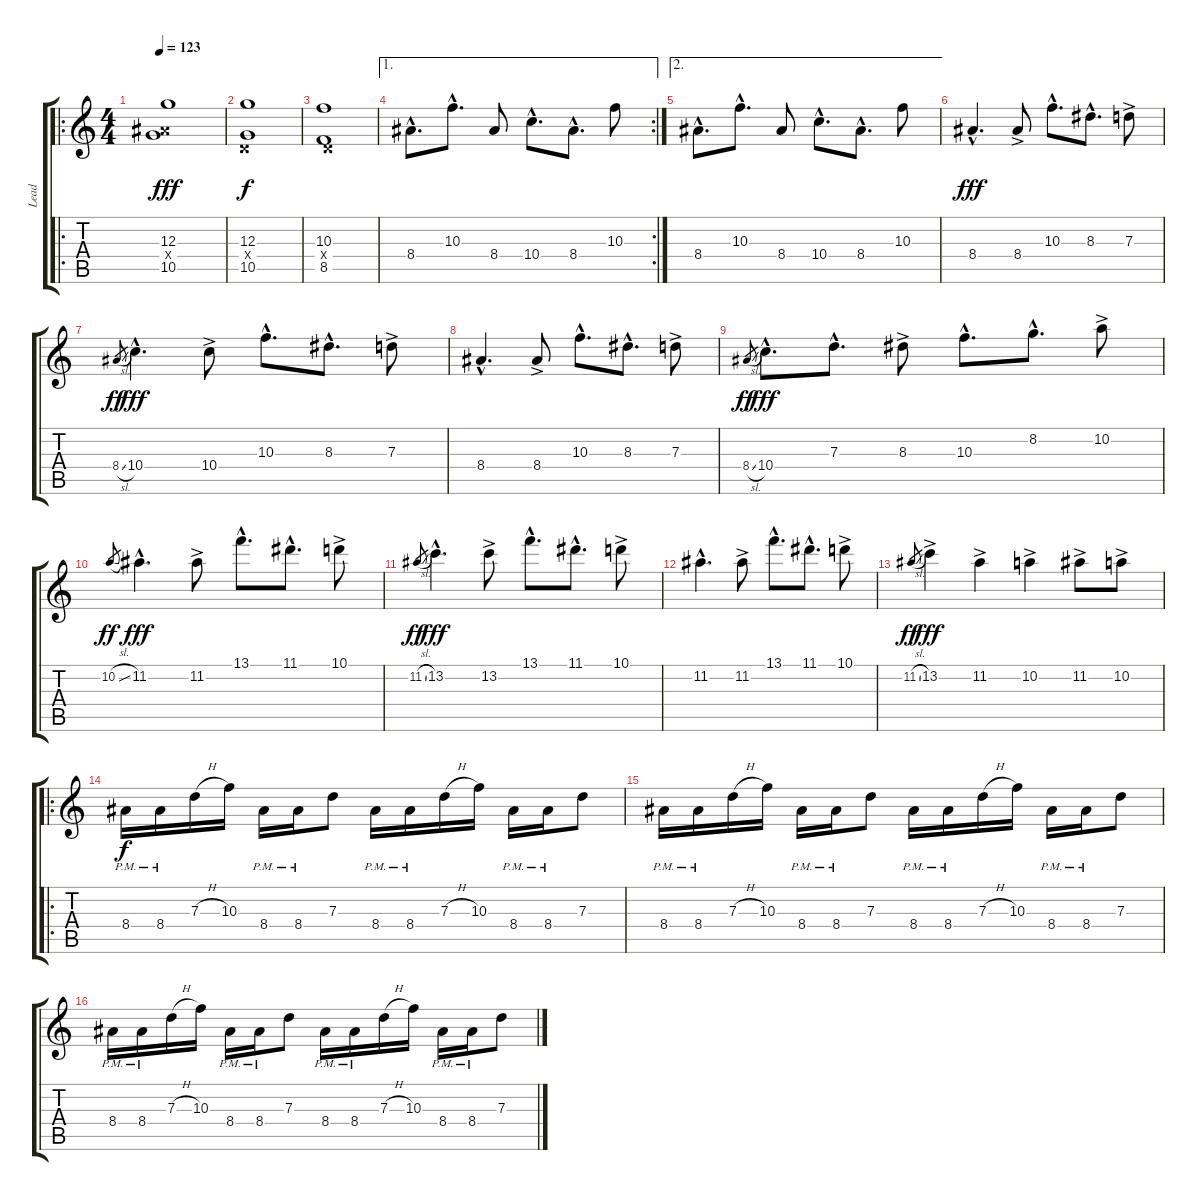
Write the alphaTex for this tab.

\track ("Lead" "Lead") {instrument distortionguitar}
\staff {score tabs}
\tuning (E4 B3 G3 D3 A2 E2) {hide}
\ro
\ts (4 4)
\tempo 123
\clef g2
\ks c
(12.3 8.4{x} 10.5).1{dy fff instrument distortionguitar} |
(12.3 0.4{x} 10.5).1{dy f} |
(10.3 0.4{x} 8.5).1 |
\ae 1
\rc 2
8.4{hac}.8{d} 10.3{hac}.8{d} 8.4.8 10.4{hac}.8{d} 8.4{hac}.8{d} 10.3.8 |
\ae 2
8.4{hac}.8{d} 10.3{hac}.8{d} 8.4.8 10.4{hac}.8{d} 8.4{hac}.8{d} 10.3.8 |
8.4{hac}.4{d dy fff} 8.4{ac}.8 10.3{hac}.8{d} 8.3{hac}.8{d} 7.3{ac}.8 |
8.4{sl}.8{gr dy ff} 10.4{hac}.4{d dy fff} 10.4{ac}.8 10.3{hac}.8{d} 8.3{hac}.8{d} 7.3{ac}.8 |
8.4{hac}.4{d} 8.4{ac}.8 10.3{hac}.8{d} 8.3{hac}.8{d} 7.3{ac}.8 |
8.4{sl}.8{gr dy ff} 10.4{hac}.8{d dy fff} 7.3{hac}.8{d} 8.3{ac}.8 10.3{hac}.8{d} 8.2{hac}.8{d} 10.2{ac}.8 |
10.2{sl}.8{gr dy ff} 11.2{hac}.4{d dy fff} 11.2{ac}.8 13.1{hac}.8{d} 11.1{hac}.8{d} 10.1{ac}.8 |
11.2{sl}.8{gr dy ff} 13.2{hac}.4{d dy fff} 13.2{ac}.8 13.1{hac}.8{d} 11.1{hac}.8{d} 10.1{ac}.8 |
11.2{hac}.4{d} 11.2{ac}.8 13.1{hac}.8{d} 11.1{hac}.8{d} 10.1{ac}.8 |
11.2{sl}.8{gr dy ff} 13.2{ac}.4{dy fff} 11.2{ac}.4 10.2{ac}.4 11.2{ac}.8 10.2{ac}.8 |
\ro
8.4{pm}.16{dy f volume 16 instrument distortionguitar} 8.4{pm}.16 7.3{h}.16 10.3.16 8.4{pm}.16 8.4{pm}.16 7.3.8 8.4{pm}.16 8.4{pm}.16 7.3{h}.16 10.3.16 8.4{pm}.16 8.4{pm}.16 7.3.8 |
8.4{pm}.16 8.4{pm}.16 7.3{h}.16 10.3.16 8.4{pm}.16 8.4{pm}.16 7.3.8 8.4{pm}.16 8.4{pm}.16 7.3{h}.16 10.3.16 8.4{pm}.16 8.4{pm}.16 7.3.8 |
8.4{pm}.16 8.4{pm}.16 7.3{h}.16 10.3.16 8.4{pm}.16 8.4{pm}.16 7.3.8 8.4{pm}.16 8.4{pm}.16 7.3{h}.16 10.3.16 8.4{pm}.16 8.4{pm}.16 7.3.8
